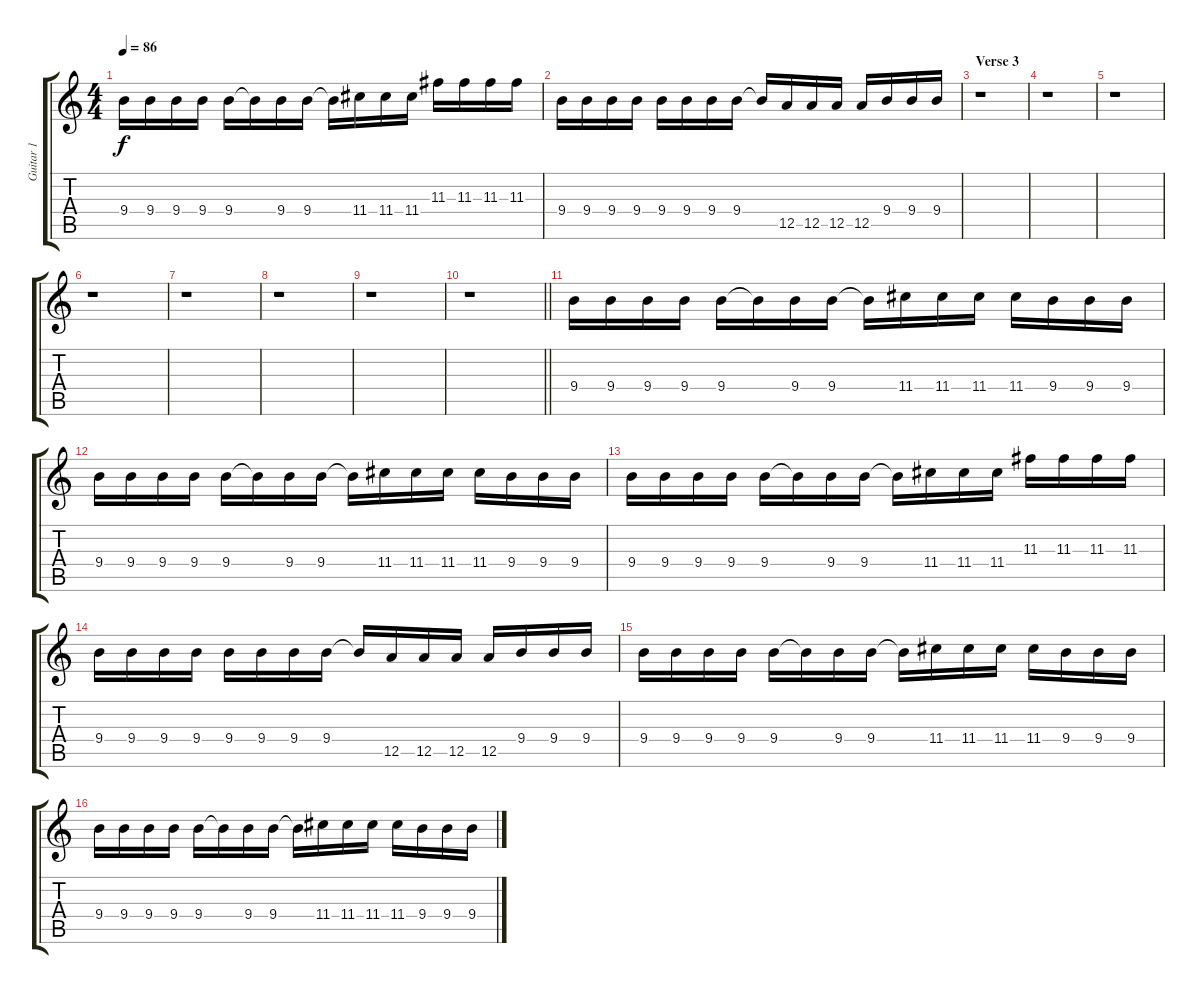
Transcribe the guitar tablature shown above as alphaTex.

\track ("Guitar 1" "Guitar 1") {instrument electricguitarclean}
\staff {score tabs}
\tuning (E4 B3 G3 D3 A2 E2) {hide}
\ts (4 4)
\tempo 86
\clef g2
\ks c
9.4.16{dy f} 9.4.16 9.4.16 9.4.16 9.4.16 9.4{t}.16 9.4.16 9.4.16 9.4{t}.16 11.4.16 11.4.16 11.4.16 11.3.16 11.3.16 11.3.16 11.3.16 |
9.4.16 9.4.16 9.4.16 9.4.16 9.4.16 9.4.16 9.4.16 9.4.16 9.4{t}.16 12.5.16 12.5.16 12.5.16 12.5.16 9.4.16 9.4.16 9.4.16 |
\section ("" "Verse 3")
r.1 |
r.1 |
r.1 |
r.1 |
r.1 |
r.1 |
r.1 |
\barLineRight lightlight
r.1 |
9.4.16 9.4.16 9.4.16 9.4.16 9.4.16 9.4{t}.16 9.4.16 9.4.16 9.4{t}.16 11.4.16 11.4.16 11.4.16 11.4.16 9.4.16 9.4.16 9.4.16 |
9.4.16 9.4.16 9.4.16 9.4.16 9.4.16 9.4{t}.16 9.4.16 9.4.16 9.4{t}.16 11.4.16 11.4.16 11.4.16 11.4.16 9.4.16 9.4.16 9.4.16 |
9.4.16 9.4.16 9.4.16 9.4.16 9.4.16 9.4{t}.16 9.4.16 9.4.16 9.4{t}.16 11.4.16 11.4.16 11.4.16 11.3.16 11.3.16 11.3.16 11.3.16 |
9.4.16 9.4.16 9.4.16 9.4.16 9.4.16 9.4.16 9.4.16 9.4.16 9.4{t}.16 12.5.16 12.5.16 12.5.16 12.5.16 9.4.16 9.4.16 9.4.16 |
9.4.16 9.4.16 9.4.16 9.4.16 9.4.16 9.4{t}.16 9.4.16 9.4.16 9.4{t}.16 11.4.16 11.4.16 11.4.16 11.4.16 9.4.16 9.4.16 9.4.16 |
9.4.16 9.4.16 9.4.16 9.4.16 9.4.16 9.4{t}.16 9.4.16 9.4.16 9.4{t}.16 11.4.16 11.4.16 11.4.16 11.4.16 9.4.16 9.4.16 9.4.16
